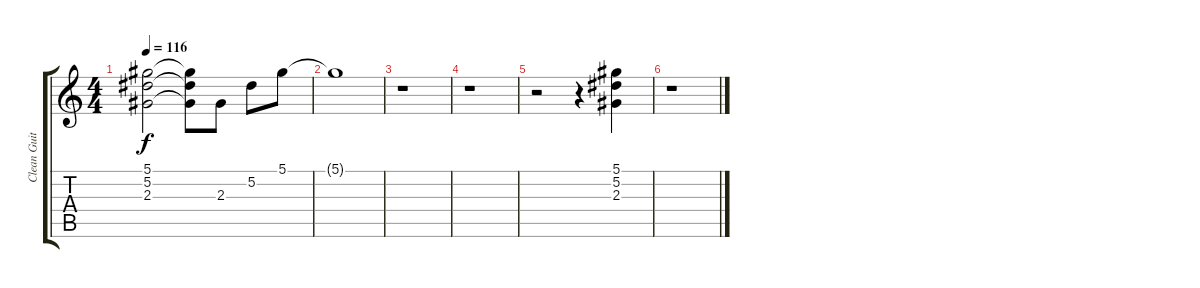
\track ("Clean Guitar 2" "Clean Guit") {instrument acousticguitarsteel}
\staff {score tabs}
\tuning (Eb4 Bb3 Gb3 Db3 Ab2 Eb2) {hide}
\ts (4 4)
\tempo 116
\clef g2
\ks c
(5.1{t} 5.2{t} 2.3{t}).2{dy f} (5.1{t} 5.2{t} 2.3{t}).8 2.3.8 5.2.8 5.1.8 |
5.1{t}.1 |
r.1 |
r.1 |
r.2 r.4 (5.1 5.2 2.3).4 |
r.1
